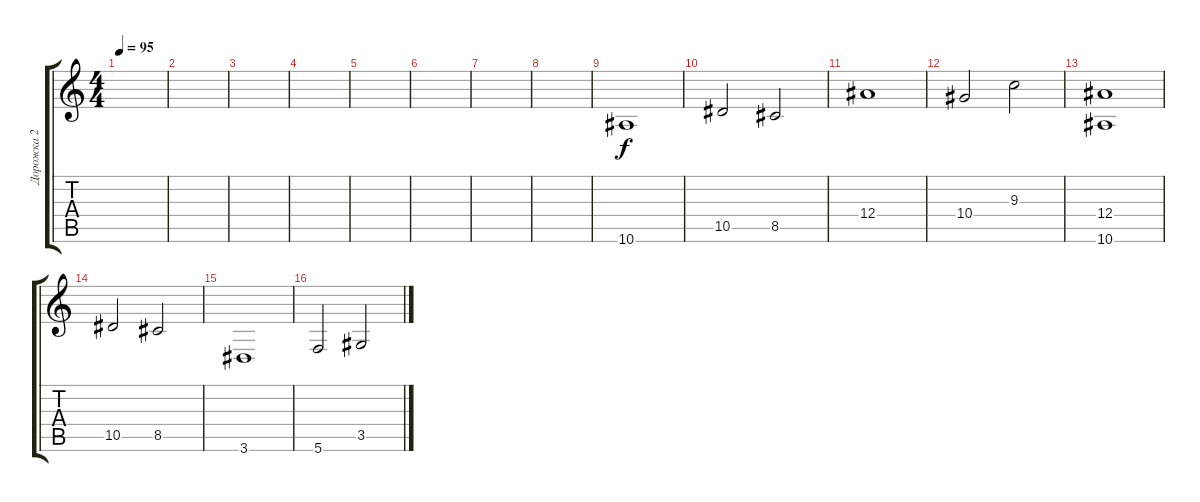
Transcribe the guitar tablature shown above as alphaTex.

\track ("Дорожка 2" "Дорожка 2") {instrument overdrivenguitar}
\staff {score tabs}
\tuning (C4 G3 Eb3 Bb2 F2 C2) {hide}
\ts (4 4)
\tempo 95
\clef g2
\ks c
|
|
|
|
|
|
|
|
10.6.1 |
10.5.2 8.5.2 |
12.4.1 |
10.4.2 9.3.2 |
(12.4 10.6).1 |
10.5.2 8.5.2 |
3.6.1 |
5.6.2 3.5.2
